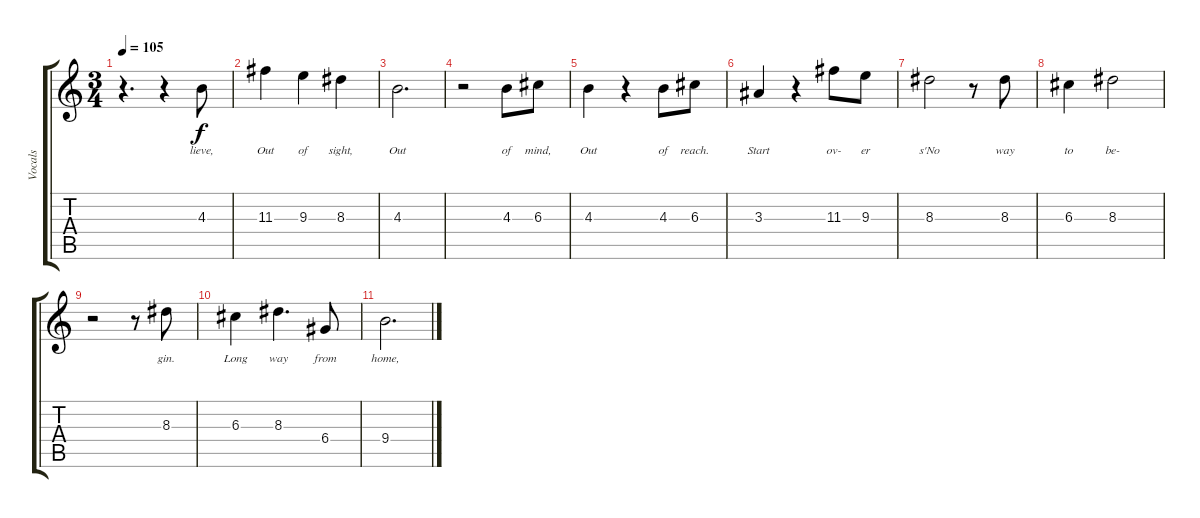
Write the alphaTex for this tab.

\track ("Vocals" "Vocals") {instrument contrabass}
\staff {score tabs}
\tuning (E4 B3 G3 D3 A2 E2) {hide}
\ts (3 4)
\tempo 105
\clef g2
\ks c
r.4{d dy f} r.4 4.3.8{lyrics (0 "lieve,") lyrics (1 "") lyrics (2 "") lyrics (3 "") lyrics (4 "")} |
11.3.4{lyrics (0 "Out") lyrics (1 "") lyrics (2 "") lyrics (3 "") lyrics (4 "")} 9.3.4{lyrics (0 "of") lyrics (1 "") lyrics (2 "") lyrics (3 "") lyrics (4 "")} 8.3.4{lyrics (0 "sight,") lyrics (1 "") lyrics (2 "") lyrics (3 "") lyrics (4 "")} |
4.3.2{d lyrics (0 "Out") lyrics (1 "") lyrics (2 "") lyrics (3 "") lyrics (4 "")} |
r.2 4.3.8{lyrics (0 "of") lyrics (1 "") lyrics (2 "") lyrics (3 "") lyrics (4 "")} 6.3.8{lyrics (0 "mind,") lyrics (1 "") lyrics (2 "") lyrics (3 "") lyrics (4 "")} |
4.3.4{lyrics (0 "Out") lyrics (1 "") lyrics (2 "") lyrics (3 "") lyrics (4 "")} r.4 4.3.8{lyrics (0 "of") lyrics (1 "") lyrics (2 "") lyrics (3 "") lyrics (4 "")} 6.3.8{lyrics (0 "reach.") lyrics (1 "") lyrics (2 "") lyrics (3 "") lyrics (4 "")} |
3.3.4{lyrics (0 "Start") lyrics (1 "") lyrics (2 "") lyrics (3 "") lyrics (4 "")} r.4 11.3.8{lyrics (0 "ov-") lyrics (1 "") lyrics (2 "") lyrics (3 "") lyrics (4 "")} 9.3.8{lyrics (0 "er") lyrics (1 "") lyrics (2 "") lyrics (3 "") lyrics (4 "")} |
8.3.2{lyrics (0 "s'No") lyrics (1 "") lyrics (2 "") lyrics (3 "") lyrics (4 "")} r.8 8.3.8{lyrics (0 "way") lyrics (1 "") lyrics (2 "") lyrics (3 "") lyrics (4 "")} |
6.3.4{lyrics (0 "to") lyrics (1 "") lyrics (2 "") lyrics (3 "") lyrics (4 "")} 8.3.2{lyrics (0 "be-") lyrics (1 "") lyrics (2 "") lyrics (3 "") lyrics (4 "")} |
r.2 r.8 8.3.8{lyrics (0 "gin.") lyrics (1 "") lyrics (2 "") lyrics (3 "") lyrics (4 "")} |
6.3.4{lyrics (0 "Long") lyrics (1 "") lyrics (2 "") lyrics (3 "") lyrics (4 "")} 8.3.4{d lyrics (0 "way") lyrics (1 "") lyrics (2 "") lyrics (3 "") lyrics (4 "")} 6.4.8{lyrics (0 "from") lyrics (1 "") lyrics (2 "") lyrics (3 "") lyrics (4 "")} |
9.4.2{d lyrics (0 "home,") lyrics (1 "") lyrics (2 "") lyrics (3 "") lyrics (4 "")}
